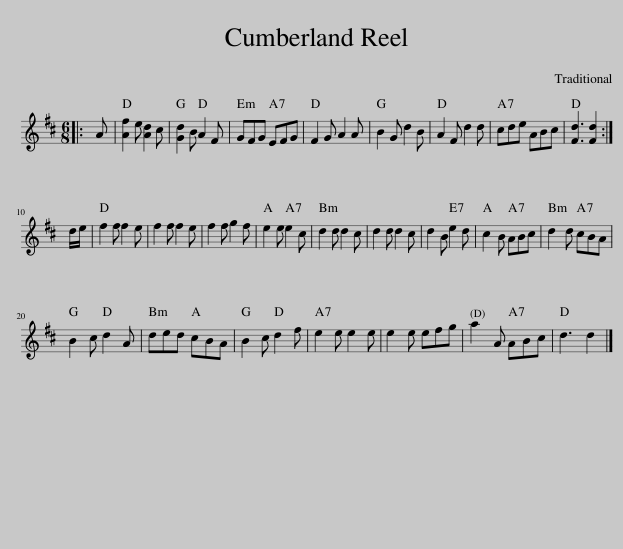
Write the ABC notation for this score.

X:1
L:1/8
M:6/8
I:linebreak $
K:D
V:1 treble
V:1
|: A | [Af]2 e [Ad]2 c | [Gd]2 B A2 F | GFG EFG | F2 G A2 A | %5
 B2 G d2 B | A2 F d2 d | cde ABc | [Fd]3 [Fd]2 :|$ d/e/ | %10
 f2 f f2 e | f2 f f2 e | f2 f g2 f | e2 e e2 c | d2 d d2 c | %15
 d2 d d2 c | d2 B e2 d | c2 B ABc | d2 d cBA |$ B2 c d2 A | %20
 ded cBA | B2 c d2 f | e2 e e2 e | e2 e efg | a2 A ABc | %25
 d3 d2 |] %26
